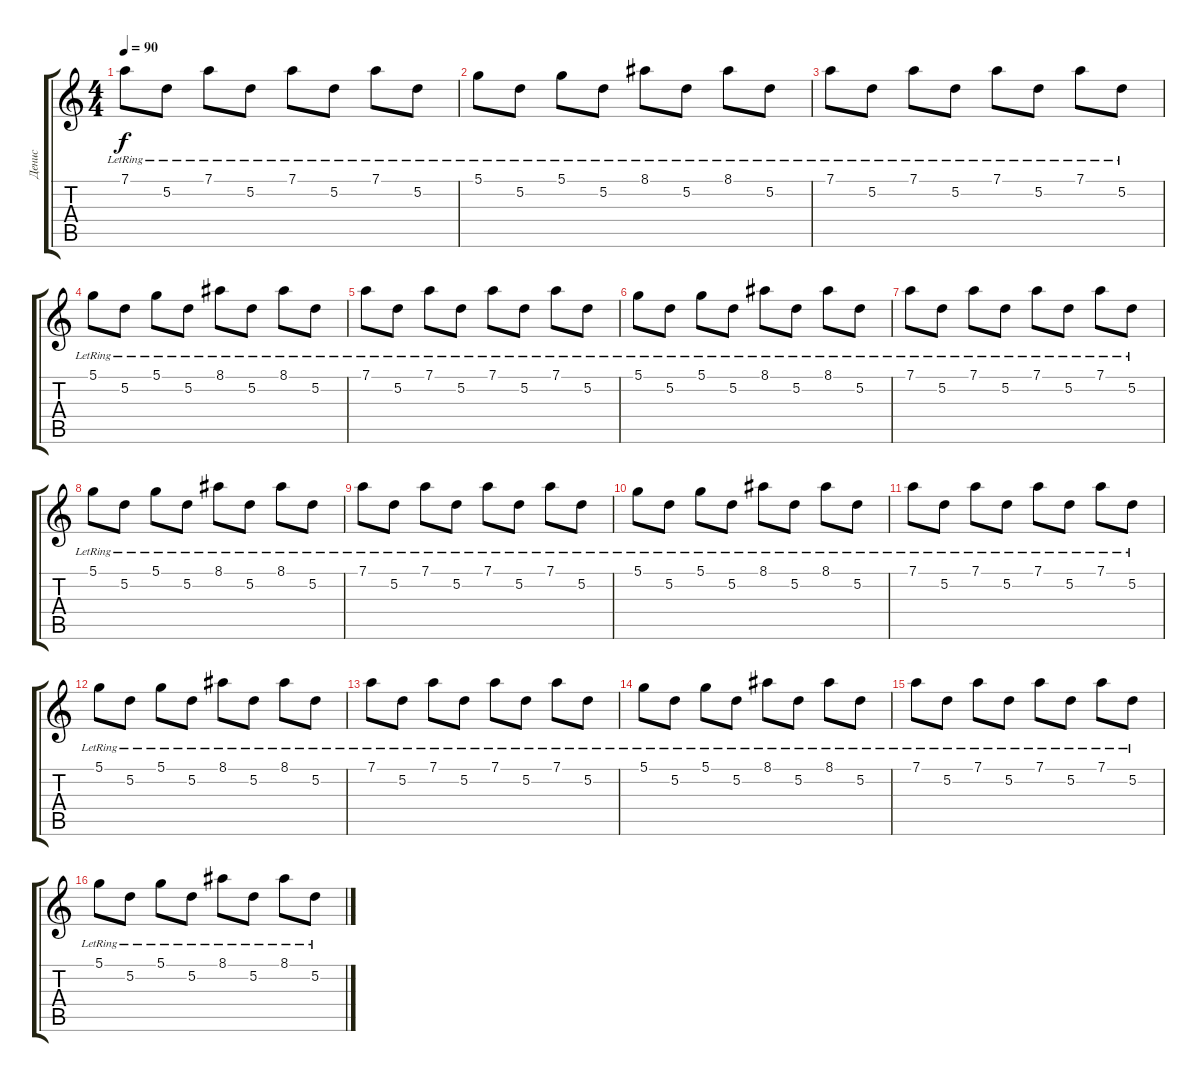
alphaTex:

\track ("Денис" "Денис") {instrument electricguitarclean}
\staff {score tabs}
\tuning (D4 A3 F3 C3 G2 C2) {hide}
\ts (4 4)
\tempo 90
\clef g2
\ks c
7.1{lr}.8{dy f} 5.2{lr}.8 7.1{lr}.8 5.2{lr}.8 7.1{lr}.8 5.2{lr}.8 7.1{lr}.8 5.2{lr}.8 |
5.1{lr}.8 5.2{lr}.8 5.1{lr}.8 5.2{lr}.8 8.1{lr}.8 5.2{lr}.8 8.1{lr}.8 5.2{lr}.8 |
7.1{lr}.8 5.2{lr}.8 7.1{lr}.8 5.2{lr}.8 7.1{lr}.8 5.2{lr}.8 7.1{lr}.8 5.2{lr}.8 |
5.1{lr}.8 5.2{lr}.8 5.1{lr}.8 5.2{lr}.8 8.1{lr}.8 5.2{lr}.8 8.1{lr}.8 5.2{lr}.8 |
7.1{lr}.8 5.2{lr}.8 7.1{lr}.8 5.2{lr}.8 7.1{lr}.8 5.2{lr}.8 7.1{lr}.8 5.2{lr}.8 |
5.1{lr}.8 5.2{lr}.8 5.1{lr}.8 5.2{lr}.8 8.1{lr}.8 5.2{lr}.8 8.1{lr}.8 5.2{lr}.8 |
7.1{lr}.8 5.2{lr}.8 7.1{lr}.8 5.2{lr}.8 7.1{lr}.8 5.2{lr}.8 7.1{lr}.8 5.2{lr}.8 |
5.1{lr}.8 5.2{lr}.8 5.1{lr}.8 5.2{lr}.8 8.1{lr}.8 5.2{lr}.8 8.1{lr}.8 5.2{lr}.8 |
7.1{lr}.8 5.2{lr}.8 7.1{lr}.8 5.2{lr}.8 7.1{lr}.8 5.2{lr}.8 7.1{lr}.8 5.2{lr}.8 |
5.1{lr}.8 5.2{lr}.8 5.1{lr}.8 5.2{lr}.8 8.1{lr}.8 5.2{lr}.8 8.1{lr}.8 5.2{lr}.8 |
7.1{lr}.8 5.2{lr}.8 7.1{lr}.8 5.2{lr}.8 7.1{lr}.8 5.2{lr}.8 7.1{lr}.8 5.2{lr}.8 |
5.1{lr}.8 5.2{lr}.8 5.1{lr}.8 5.2{lr}.8 8.1{lr}.8 5.2{lr}.8 8.1{lr}.8 5.2{lr}.8 |
7.1{lr}.8 5.2{lr}.8 7.1{lr}.8 5.2{lr}.8 7.1{lr}.8 5.2{lr}.8 7.1{lr}.8 5.2{lr}.8 |
5.1{lr}.8 5.2{lr}.8 5.1{lr}.8 5.2{lr}.8 8.1{lr}.8 5.2{lr}.8 8.1{lr}.8 5.2{lr}.8 |
7.1{lr}.8 5.2{lr}.8 7.1{lr}.8 5.2{lr}.8 7.1{lr}.8 5.2{lr}.8 7.1{lr}.8 5.2{lr}.8 |
5.1{lr}.8 5.2{lr}.8 5.1{lr}.8 5.2{lr}.8 8.1{lr}.8 5.2{lr}.8 8.1{lr}.8 5.2{lr}.8
